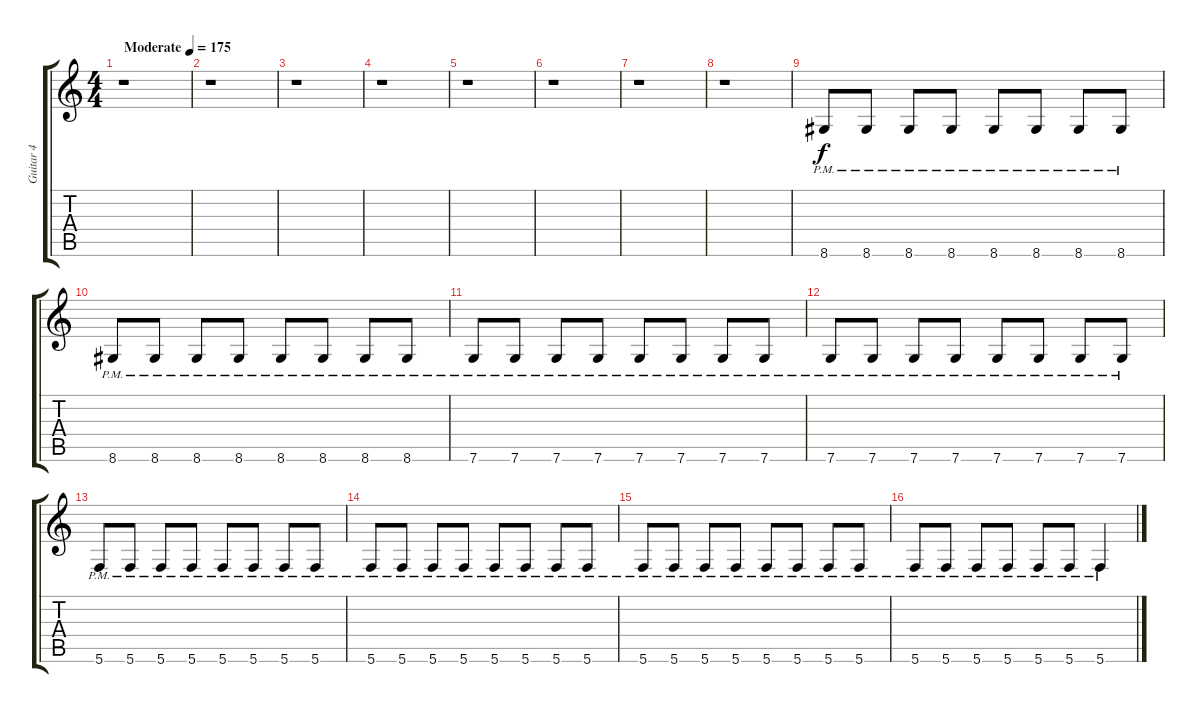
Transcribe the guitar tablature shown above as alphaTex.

\track ("Guitar 4" "Guitar 4") {instrument electricguitarclean}
\staff {score tabs}
\tuning (D4 A3 F3 C3 G2 C2) {hide}
\ts (4 4)
\tempo (175 "Moderate")
\clef g2
\ks c
r.1{dy f instrument electricguitarclean} |
r.1 |
r.1 |
r.1 |
r.1 |
r.1 |
r.1 |
r.1 |
8.6{pm}.8 8.6{pm}.8 8.6{pm}.8 8.6{pm}.8 8.6{pm}.8 8.6{pm}.8 8.6{pm}.8 8.6{pm}.8 |
8.6{pm}.8 8.6{pm}.8 8.6{pm}.8 8.6{pm}.8 8.6{pm}.8 8.6{pm}.8 8.6{pm}.8 8.6{pm}.8 |
7.6{pm}.8 7.6{pm}.8 7.6{pm}.8 7.6{pm}.8 7.6{pm}.8 7.6{pm}.8 7.6{pm}.8 7.6{pm}.8 |
7.6{pm}.8 7.6{pm}.8 7.6{pm}.8 7.6{pm}.8 7.6{pm}.8 7.6{pm}.8 7.6{pm}.8 7.6{pm}.8 |
5.6{pm}.8 5.6{pm}.8 5.6{pm}.8 5.6{pm}.8 5.6{pm}.8 5.6{pm}.8 5.6{pm}.8 5.6{pm}.8 |
5.6{pm}.8 5.6{pm}.8 5.6{pm}.8 5.6{pm}.8 5.6{pm}.8 5.6{pm}.8 5.6{pm}.8 5.6{pm}.8 |
5.6{pm}.8 5.6{pm}.8 5.6{pm}.8 5.6{pm}.8 5.6{pm}.8 5.6{pm}.8 5.6{pm}.8 5.6{pm}.8 |
5.6{pm}.8 5.6{pm}.8 5.6{pm}.8 5.6{pm}.8 5.6{pm}.8 5.6{pm}.8 5.6{pm}.4
